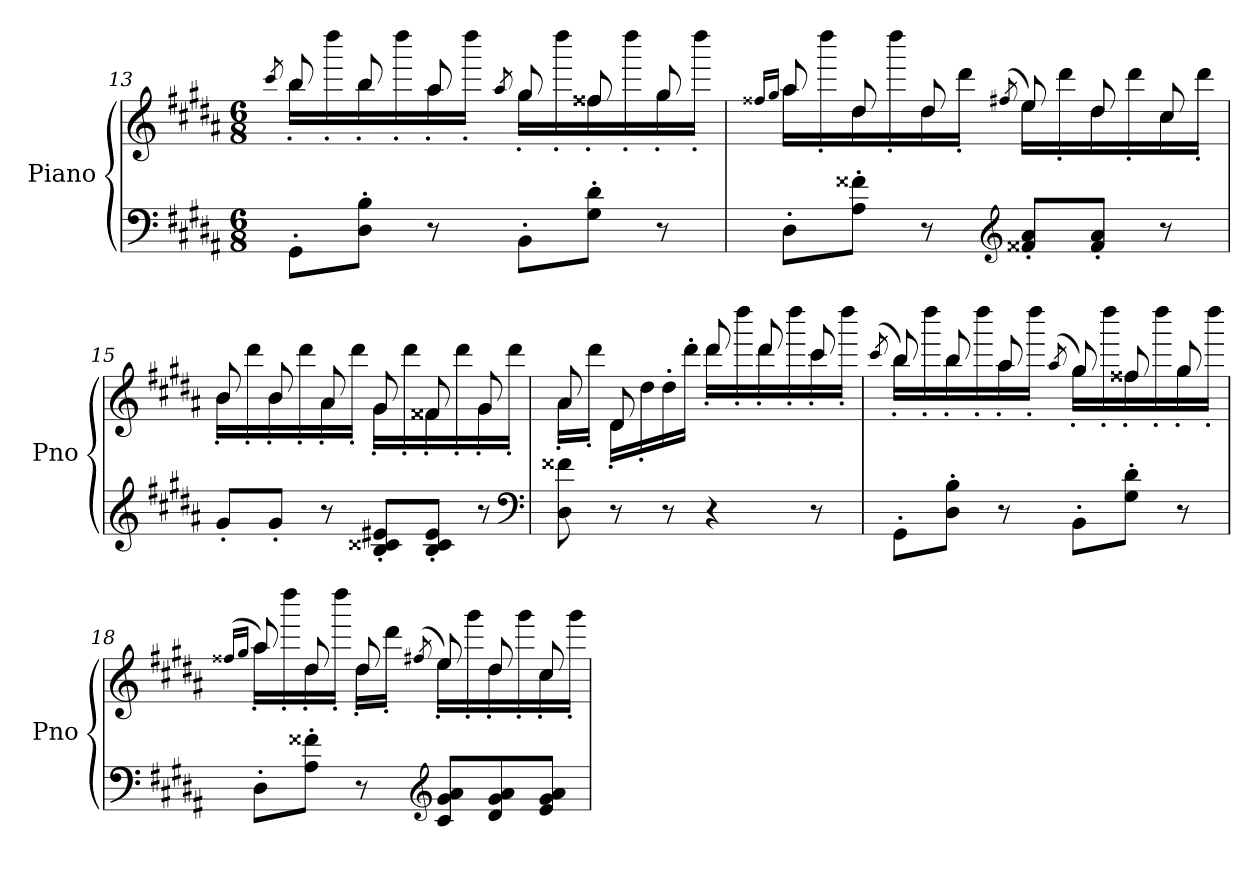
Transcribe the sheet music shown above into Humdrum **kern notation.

**kern	**kern
*part1	*part1
*staff2	*staff1
*I"Piano	*
*I'Pno	*
*clefF4	*clefG2
*k[f#c#g#d#a#]	*k[f#c#g#d#a#]
*B:	*B:
*M6/8	*M6/8
=13	=13
.	8qccc#/
*	*^
8GG#'\L	8bb/	16bb'\LL
.	.	16dddd#'\
8D#\' 8B\'J	8bb/	16bb'\
.	.	16dddd#'\
8r	8aa#/	16aa#'\
.	.	16dddd#'\JJ
.	8qaa#/	.
8BB'\L	8gg#/	16gg#'\LL
.	.	16dddd#'\
8G#\' 8d#\'J	8ff##X/	16ff##'\
.	.	16dddd#'\
8r	8gg#/	16gg#'\
.	.	16dddd#'\JJ
!!LO:LB:g=z	!!
=14	=14	=14
.	16qff##X/LL	.
.	16qgg#/JJ	.
8D#'\L	8aa#/	16aa#\LL
.	.	16dddd#'\
8A#\' 8f##X\'J	8dd#/	16dd#\
.	.	16dddd#'\
8r	8dd#/	16dd#\
.	.	16ddd#'\JJ
*clefG2	*	*
.	(8qff#X/	.
8f##X/' 8a#/'L	8ee/)	16ee\LL
.	.	16ddd#'\
8f##/' 8a#/'J	8dd#/	16dd#\
.	.	16ddd#'\
8r	8cc#/	16cc#\
.	.	16ddd#'\JJ
=15	=15	=15
8g#'/L	8b/	16b'\LL
.	.	16ddd#'\
8g#'/J	8b/	16b'\
.	.	16ddd#'\
8r	8a#/	16a#'\
.	.	16ddd#'\JJ
8B/' 8c##X/' 8e#X/'L	8g#/	16g#'\LL
.	.	16ddd#'\
8B/' 8c##/' 8e#/'J	8f##X/	16f##'\
.	.	16ddd#'\
8r	8g#/	16g#'\
.	.	16ddd#'\JJ
*clefF4	*	*
=16	=16	=16
8D#\ 8f##X\	8a#/	16a#'\LL
.	.	16ddd#'\JJ
8r	8d#/	16d#'\LL
.	.	16dd#'\
8r	8ryy	16dd#'\
.	.	16ddd#'\JJ
4r	8ddd#/	16ddd#'\LL
.	.	16dddd#'\
.	8ddd#/	16ddd#'\
.	.	16dddd#'\
8r	8ccc#/	16ccc#'\
.	.	16dddd#'\JJ
!!LO:PB:g=z	!!
=17	=17	=17
.	(8qccc#/	.
8GG#'\L	8bb/)	16bb'\LL
.	.	16dddd#'\
8D#\' 8B\'J	8bb/	16bb'\
.	.	16dddd#'\
8r	8aa#/	16aa#'\
.	.	16dddd#'\JJ
.	(8qaa#/	.
8BB'\L	8gg#/)	16gg#'\LL
.	.	16dddd#'\
8G#\' 8d#\'J	8ff##X/	16ff##'\
.	.	16dddd#'\
8r	8gg#/	16gg#'\
.	.	16dddd#'\JJ
=18	=18	=18
.	(16qff##X/LL	.
.	16qgg#/JJ	.
8D#'\L	8aa#/)	16aa#'\LL
.	.	16dddd#'\
8A#\' 8f##X\'J	8dd#/	16dd#'\
.	.	16dddd#'\JJ
8r	8dd#/	16dd#'\LL
.	.	16ddd#'\JJ
*clefG2	*	*
.	(8qff#X/	.
8c#/ 8g#/ 8a#/L	8ee/)	16ee'\LL
.	.	16ggg#'\
8d#/ 8g#/ 8a#/	8dd#/	16dd#'\
.	.	16ggg#'\
8e/ 8g#/ 8a#/J	8cc#/	16cc#'\
.	.	16ggg#'\JJ
*	*v	*v
=	=
*-	*-
